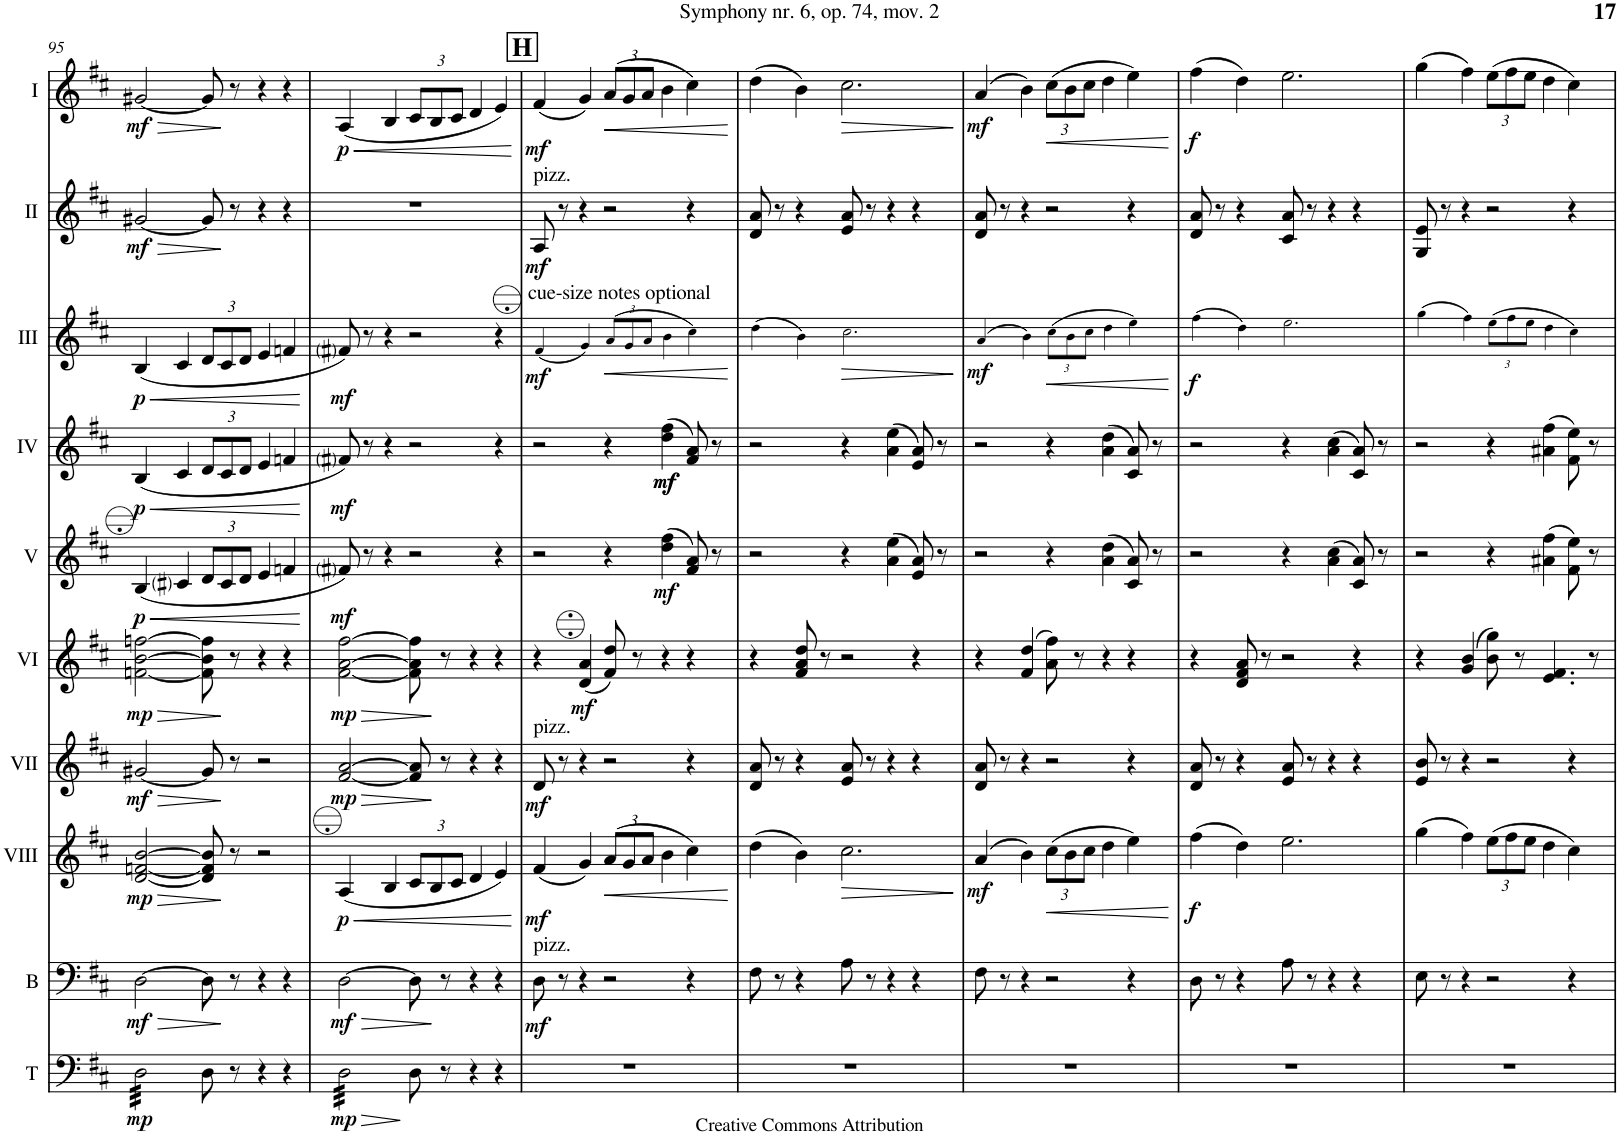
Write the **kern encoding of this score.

**kern	**dynam	**kern	**dynam	**kern	**dynam	**kern	**dynam	**kern	**dynam	**kern	**dynam	**kern	**dynam	**kern	**dynam	**kern	**dynam	**kern	**dynam
*part10	*part10	*part9	*part9	*part8	*part8	*part7	*part7	*part6	*part6	*part5	*part5	*part4	*part4	*part3	*part3	*part2	*part2	*part1	*part1
*staff10	*staff10	*staff9	*staff9	*staff8	*staff8	*staff7	*staff7	*staff6	*staff6	*staff5	*staff5	*staff4	*staff4	*staff3	*staff3	*staff2	*staff2	*staff1	*staff1
*I"Timp.	*	*I"Bass	*	*I"Acc. 8	*	*I"Acc. 7	*	*I"Acc. 6	*	*I"Acc. 5	*	*I"Acc. 4	*	*I"Acc. 3	*	*I"Acc. 2	*	*I"Acc. 1	*
*I'T	*	*I'B	*	*	*	*	*	*	*	*	*	*	*	*	*	*	*	*	*
!!LO:PB:g=z
*clefF4	*	*clefF4	*	*clefG2	*	*clefG2	*	*clefG2	*	*clefG2	*	*clefG2	*	*clefG2	*	*clefG2	*	*clefG2	*
*	*	*Trd7c12	*	*Trd7c12	*	*Trd7c12	*	*Trd7c12	*	*Trd7c12	*	*	*	*Trd7c12	*	*	*	*	*
*k[f#c#]	*	*k[f#c#]	*	*k[f#c#]	*	*k[f#c#]	*	*k[f#c#]	*	*k[f#c#]	*	*k[f#c#]	*	*k[f#c#]	*	*k[f#c#]	*	*k[f#c#]	*
*M5/4	*	*M5/4	*	*M5/4	*	*M5/4	*	*M5/4	*	*M5/4	*	*M5/4	*	*M5/4	*	*M5/4	*	*M5/4	*
=95	=95	=95	=95	=95	=95	=95	=95	=95	=95	=95	=95	=95	=95	=95	=95	=95	=95	=95	=95
!	!LO:DY:b	!	!LO:HP:b	!	!LO:HP:b	!	!LO:HP:b	!	!LO:HP:b	!	!LO:HP:b	!	!LO:HP:b	!	!LO:HP:b	!	!LO:HP:b	!	!LO:HP:b
!	!	!	!LO:DY:n=1:b	!	!LO:DY:n=1:b	!	!LO:DY:n=1:b	!	!LO:DY:n=1:b	!	!LO:DY:n=1:b	!	!LO:DY:n=1:b	!	!LO:DY:n=1:b	!	!LO:DY:n=1:b	!	!LO:DY:n=1:b
*tremolo	*	*	*	*	*	*	*	*	*	*	*	*	*	*	*	*	*	*	*
32D\LLL	mp	[2D\	> mf	[2d/ [2fn/ [2b/	> mp	[2g#X/	> mf	[2fn\ [2b\ [2ffn\	> mp	(4B/	< p	(4B/	< p	(4b/	< p	[2g#X/	> mf	[2g#X/	> mf
32D\	.	.	.	.	.	.	.	.	.	.	.	.	.	.	.	.	.	.	.
32D\	.	.	.	.	.	.	.	.	.	.	.	.	.	.	.	.	.	.	.
32D\	.	.	.	.	.	.	.	.	.	.	.	.	.	.	.	.	.	.	.
32D\	.	.	.	.	.	.	.	.	.	.	.	.	.	.	.	.	.	.	.
32D\	.	.	.	.	.	.	.	.	.	.	.	.	.	.	.	.	.	.	.
32D\	.	.	.	.	.	.	.	.	.	.	.	.	.	.	.	.	.	.	.
32D\	.	.	.	.	.	.	.	.	.	.	.	.	.	.	.	.	.	.	.
32D\	.	.	.	.	.	.	.	.	.	4c#i/	.	4c#/	.	4cc#/	.	.	.	.	.
32D\	.	.	.	.	.	.	.	.	.	.	.	.	.	.	.	.	.	.	.
32D\	.	.	.	.	.	.	.	.	.	.	.	.	.	.	.	.	.	.	.
32D\	.	.	.	.	.	.	.	.	.	.	.	.	.	.	.	.	.	.	.
32D\	.	.	.	.	.	.	.	.	.	.	.	.	.	.	.	.	.	.	.
32D\	.	.	.	.	.	.	.	.	.	.	.	.	.	.	.	.	.	.	.
32D\	.	.	.	.	.	.	.	.	.	.	.	.	.	.	.	.	.	.	.
32D\JJJ	.	.	.	.	.	.	.	.	.	.	.	.	.	.	.	.	.	.	.
*Xtremolo	*	*	*	*	*	*	*	*	*	*	*	*	*	*	*	*	*	*	*
*	*	*	*	*	*	*	*	*	*	*Xbrackettup	*	*Xbrackettup	*	*Xbrackettup	*	*	*	*	*
8D\	.	8D\]	.	8d/] 8f/] 8b/]	.	8g#/]	.	8f\] 8b\] 8ff\]	.	12d/L	.	12d/L	.	12dd/L	.	8g#/]	.	8g#/]	.
.	.	.	.	.	.	.	.	.	.	12c#/	.	12c#/	.	12cc#/	.	.	.	.	.
8r	.	8r	]	8r	]	8r	]	8r	]	.	.	.	.	.	.	8r	]	8r	]
.	.	.	.	.	.	.	.	.	.	12d/J	.	12d/J	.	12dd/J	.	.	.	.	.
4r	.	4r	.	2r	.	2r	.	4r	.	4e/	.	4e/	.	4ee/	.	4r	.	4r	.
4r	.	4r	.	.	.	.	.	4r	.	4fn/	.	4fn/	.	4ffn/	.	4r	.	4r	.
.	.	.	.	.	.	.	.	.	.	.	[	.	[	.	[	.	.	.	.
=96	=96	=96	=96	=96	=96	=96	=96	=96	=96	=96	=96	=96	=96	=96	=96	=96	=96	=96	=96
!	!LO:HP:b	!	!LO:HP:b	!	!LO:HP:b	!	!LO:HP:b	!	!LO:HP:b	!	!	!	!	!	!	!	!	!	!LO:HP:b
!	!LO:DY:n=1:b	!	!LO:DY:n=1:b	!	!LO:DY:n=1:b	!	!LO:DY:n=1:b	!	!LO:DY:n=1:b	!	!LO:DY:b	!	!LO:DY:b	!	!LO:DY:b	!	!	!	!LO:DY:n=1:b
*tremolo	*	*	*	*	*	*	*	*	*	*	*	*	*	*	*	*	*	*	*
32D\LLL	> mp	[2D\	> mf	(4A/	< p	[2f#/ [2a/	> mp	[2f#\ [2a\ [2ff#\	> mp	8f#i/)	mf	8f#i/)	mf	8ff#i/)	mf	4%5r	.	(4A/	< p
32D\	.	.	.	.	.	.	.	.	.	.	.	.	.	.	.	.	.	.	.
32D\	.	.	.	.	.	.	.	.	.	.	.	.	.	.	.	.	.	.	.
32D\	.	.	.	.	.	.	.	.	.	.	.	.	.	.	.	.	.	.	.
32D\	.	.	.	.	.	.	.	.	.	8r	.	8r	.	8r	.	.	.	.	.
32D\	.	.	.	.	.	.	.	.	.	.	.	.	.	.	.	.	.	.	.
32D\	.	.	.	.	.	.	.	.	.	.	.	.	.	.	.	.	.	.	.
32D\	.	.	.	.	.	.	.	.	.	.	.	.	.	.	.	.	.	.	.
32D\	.	.	.	4B/	.	.	.	.	.	4r	.	4r	.	4r	.	.	.	4B/	.
32D\	.	.	.	.	.	.	.	.	.	.	.	.	.	.	.	.	.	.	.
32D\	.	.	.	.	.	.	.	.	.	.	.	.	.	.	.	.	.	.	.
32D\	.	.	.	.	.	.	.	.	.	.	.	.	.	.	.	.	.	.	.
32D\	.	.	.	.	.	.	.	.	.	.	.	.	.	.	.	.	.	.	.
32D\	.	.	.	.	.	.	.	.	.	.	.	.	.	.	.	.	.	.	.
32D\	.	.	.	.	.	.	.	.	.	.	.	.	.	.	.	.	.	.	.
32D\JJJ	.	.	.	.	.	.	.	.	.	.	.	.	.	.	.	.	.	.	.
*Xtremolo	*	*	*	*	*	*	*	*	*	*	*	*	*	*	*	*	*	*	*
*	*	*	*	*Xbrackettup	*	*	*	*	*	*	*	*	*	*	*	*	*	*Xbrackettup	*
8D\	]	8D\]	.	12c#/L	.	8f#/] 8a/]	.	8f#\] 8a\] 8ff#\]	.	2r	.	2r	.	2r	.	.	.	12c#/L	.
.	.	.	.	12B/	.	.	.	.	.	.	.	.	.	.	.	.	.	12B/	.
8r	.	8r	]	.	.	8r	]	8r	]	.	.	.	.	.	.	.	.	.	.
.	.	.	.	12c#/J	.	.	.	.	.	.	.	.	.	.	.	.	.	12c#/J	.
4r	.	4r	.	4d/	.	4r	.	4r	.	.	.	.	.	.	.	.	.	4d/	.
4r	.	4r	.	4e/)	.	4r	.	4r	.	4r	.	4r	.	4r	.	.	.	4e/)	.
.	.	.	.	.	[	.	.	.	.	.	.	.	.	.	.	.	.	.	[
!!LO:REH:place=s1:a:B:cj:fs=14:t=H
=97	=97	=97	=97	=97	=97	=97	=97	=97	=97	=97	=97	=97	=97	=97	=97	=97	=97	=97	=97
!	!	!	!	!	!	!	!	!	!	!	!	!	!	!	!	!LO:TX:a:t=pizz.	!	!	!
!	!	!	!	!	!	!	!	!	!	!	!	!	!	!LO:TX:a:t=cue-size notes optional	!	!	!	!	!
!	!	!	!	!	!	!LO:TX:a:t=pizz.	!	!	!	!	!	!	!	!	!	!	!	!	!
!	!	!LO:TX:a:t=pizz.	!	!	!	!	!	!	!	!	!	!	!	!	!	!	!	!	!
!	!	!	!LO:DY:b	!	!LO:DY:b	!	!LO:DY:b	!	!	!	!	!	!	!	!LO:DY:b	!	!LO:DY:b	!	!LO:DY:b
4%5r	.	8D\	mf	(4f#/	mf	8d/	mf	4r	.	2r	.	2r	.	(4f#!/	mf	8A/	mf	(4f#/	mf
.	.	8r	.	.	.	8r	.	.	.	.	.	.	.	.	.	8r	.	.	.
!	!	!	!	!	!	!	!	!	!LO:DY:b	!	!	!	!	!	!	!	!	!	!
.	.	4r	.	4g/)	.	4r	.	(4d/ 4a/	mf	.	.	.	.	4g!/)	.	4r	.	4g/)	.
!	!	!	!	!	!LO:HP:b	!	!	!	!	!	!	!	!	!	!LO:HP:b	!	!	!	!LO:HP:b
.	.	2r	.	(12a/L	<	2r	.	8f#/ 8dd/)	.	4r	.	4r	.	(12a!/L	<	2r	.	(12a/L	<
.	.	.	.	12g/	.	.	.	.	.	.	.	.	.	12g!/	.	.	.	12g/	.
.	.	.	.	.	.	.	.	8r	.	.	.	.	.	.	.	.	.	.	.
.	.	.	.	12a/J	.	.	.	.	.	.	.	.	.	12a!/J	.	.	.	12a/J	.
!	!	!	!	!	!	!	!	!	!	!	!LO:DY:b	!	!LO:DY:b	!	!	!	!	!	!
!	!	!	!	!	!	!	!	!	!	!	!	!	!LO:DY:n=1:b	!	!	!	!	!	!
.	.	.	.	4b\	.	.	.	4r	.	(4dd\ 4ff#\	mf	(4dd\ 4ff#\	mf mf	4b!\	.	.	.	4b\	.
.	.	4r	.	4cc#\)	.	4r	.	4r	.	8f#/ 8a/)	.	8f#/ 8a/)	.	4cc#!\)	.	4r	.	4cc#\)	.
.	.	.	.	.	.	.	.	.	.	8r	.	8r	.	.	.	.	.	.	.
.	.	.	.	.	[	.	.	.	.	.	.	.	.	.	[	.	.	.	[
=98	=98	=98	=98	=98	=98	=98	=98	=98	=98	=98	=98	=98	=98	=98	=98	=98	=98	=98	=98
4%5r	.	8F#\	.	(4dd\	.	8d/ 8a/	.	4r	.	2r	.	2r	.	(4dd!\	.	8d/ 8a/	.	(4dd\	.
.	.	8r	.	.	.	8r	.	.	.	.	.	.	.	.	.	8r	.	.	.
.	.	4r	.	4b\)	.	4r	.	8f#/ 8a/ 8dd/	.	.	.	.	.	4b!\)	.	4r	.	4b\)	.
.	.	.	.	.	.	.	.	8r	.	.	.	.	.	.	.	.	.	.	.
!	!	!	!	!	!LO:HP:b	!	!	!	!	!	!	!	!	!	!LO:HP:b	!	!	!	!LO:HP:b
.	.	8A\	.	2.cc#\	>	8e/ 8a/	.	2r	.	4r	.	4r	.	2.cc#!\	>	8e/ 8a/	.	2.cc#\	>
.	.	8r	.	.	.	8r	.	.	.	.	.	.	.	.	.	8r	.	.	.
.	.	4r	.	.	.	4r	.	.	.	(4a\ 4ee\	.	(4a\ 4ee\	.	.	.	4r	.	.	.
.	.	4r	.	.	.	4r	.	4r	.	8e/ 8a/)	.	8e/ 8a/)	.	.	.	4r	.	.	.
.	.	.	.	.	.	.	.	.	.	8r	.	8r	.	.	.	.	.	.	.
.	.	.	.	.	]	.	.	.	.	.	.	.	.	.	]	.	.	.	]
=99	=99	=99	=99	=99	=99	=99	=99	=99	=99	=99	=99	=99	=99	=99	=99	=99	=99	=99	=99
!	!	!	!	!	!LO:DY:b	!	!	!	!	!	!	!	!	!	!LO:DY:b	!	!	!	!LO:DY:b
4%5r	.	8F#\	.	(4a/	mf	8d/ 8a/	.	4r	.	2r	.	2r	.	(4a!/	mf	8d/ 8a/	.	(4a/	mf
.	.	8r	.	.	.	8r	.	.	.	.	.	.	.	.	.	8r	.	.	.
.	.	4r	.	4b\)	.	4r	.	(4f#/ 4dd/	.	.	.	.	.	4b!\)	.	4r	.	4b\)	.
!	!	!	!	!	!LO:HP:b	!	!	!	!	!	!	!	!	!	!LO:HP:b	!	!	!	!LO:HP:b
.	.	2r	.	(12cc#\L	<	2r	.	8a\ 8ff#\)	.	4r	.	4r	.	(12cc#!\L	<	2r	.	(12cc#\L	<
.	.	.	.	12b\	.	.	.	.	.	.	.	.	.	12b!\	.	.	.	12b\	.
.	.	.	.	.	.	.	.	8r	.	.	.	.	.	.	.	.	.	.	.
.	.	.	.	12cc#\J	.	.	.	.	.	.	.	.	.	12cc#!\J	.	.	.	12cc#\J	.
.	.	.	.	4dd\	.	.	.	4r	.	(4a\ 4dd\	.	(4a\ 4dd\	.	4dd!\	.	.	.	4dd\	.
.	.	4r	.	4ee\)	.	4r	.	4r	.	8c#/ 8a/)	.	8c#/ 8a/)	.	4ee!\)	.	4r	.	4ee\)	.
.	.	.	.	.	.	.	.	.	.	8r	.	8r	.	.	.	.	.	.	.
.	.	.	.	.	[	.	.	.	.	.	.	.	.	.	[	.	.	.	[
=100	=100	=100	=100	=100	=100	=100	=100	=100	=100	=100	=100	=100	=100	=100	=100	=100	=100	=100	=100
!	!	!	!	!	!LO:DY:b	!	!	!	!	!	!	!	!	!	!LO:DY:b	!	!	!	!LO:DY:b
4%5r	.	8D\	.	(4ff#\	f	8d/ 8a/	.	4r	.	2r	.	2r	.	(4ff#!\	f	8d/ 8a/	.	(4ff#\	f
.	.	8r	.	.	.	8r	.	.	.	.	.	.	.	.	.	8r	.	.	.
.	.	4r	.	4dd\)	.	4r	.	8d/ 8f#/ 8a/	.	.	.	.	.	4dd!\)	.	4r	.	4dd\)	.
.	.	.	.	.	.	.	.	8r	.	.	.	.	.	.	.	.	.	.	.
.	.	8A\	.	2.ee\	.	8e/ 8a/	.	2r	.	4r	.	4r	.	2.ee!\	.	8c#/ 8a/	.	2.ee\	.
.	.	8r	.	.	.	8r	.	.	.	.	.	.	.	.	.	8r	.	.	.
.	.	4r	.	.	.	4r	.	.	.	(4a\ 4cc#\	.	(4a\ 4cc#\	.	.	.	4r	.	.	.
.	.	4r	.	.	.	4r	.	4r	.	8c#/ 8a/)	.	8c#/ 8a/)	.	.	.	4r	.	.	.
.	.	.	.	.	.	.	.	.	.	8r	.	8r	.	.	.	.	.	.	.
=101	=101	=101	=101	=101	=101	=101	=101	=101	=101	=101	=101	=101	=101	=101	=101	=101	=101	=101	=101
4%5r	.	8E\	.	(4gg\	.	8e/ 8b/	.	4r	.	2r	.	2r	.	(4gg!\	.	8G/ 8e/	.	(4gg\	.
.	.	8r	.	.	.	8r	.	.	.	.	.	.	.	.	.	8r	.	.	.
.	.	4r	.	4ff#\)	.	4r	.	(4g/ 4b/	.	.	.	.	.	4ff#!\)	.	4r	.	4ff#\)	.
.	.	2r	.	(12ee\L	.	2r	.	8b\ 8gg\)	.	4r	.	4r	.	(12ee!\L	.	2r	.	(12ee\L	.
.	.	.	.	12ff#\	.	.	.	.	.	.	.	.	.	12ff#!\	.	.	.	12ff#\	.
.	.	.	.	.	.	.	.	8r	.	.	.	.	.	.	.	.	.	.	.
.	.	.	.	12ee\J	.	.	.	.	.	.	.	.	.	12ee!\J	.	.	.	12ee\J	.
.	.	.	.	4dd\	.	.	.	4.e/ 4.f#/	.	(4a#X\ 4ff#\	.	(4a#X\ 4ff#\	.	4dd!\	.	.	.	4dd\	.
.	.	4r	.	4cc#\)	.	4r	.	.	.	8f#\ 8ee\)	.	8f#\ 8ee\)	.	4cc#!\)	.	4r	.	4cc#\)	.
.	.	.	.	.	.	.	.	8r	.	8r	.	8r	.	.	.	.	.	.	.
=	=	=	=	=	=	=	=	=	=	=	=	=	=	=	=	=	=	=	=
*-	*-	*-	*-	*-	*-	*-	*-	*-	*-	*-	*-	*-	*-	*-	*-	*-	*-	*-	*-
